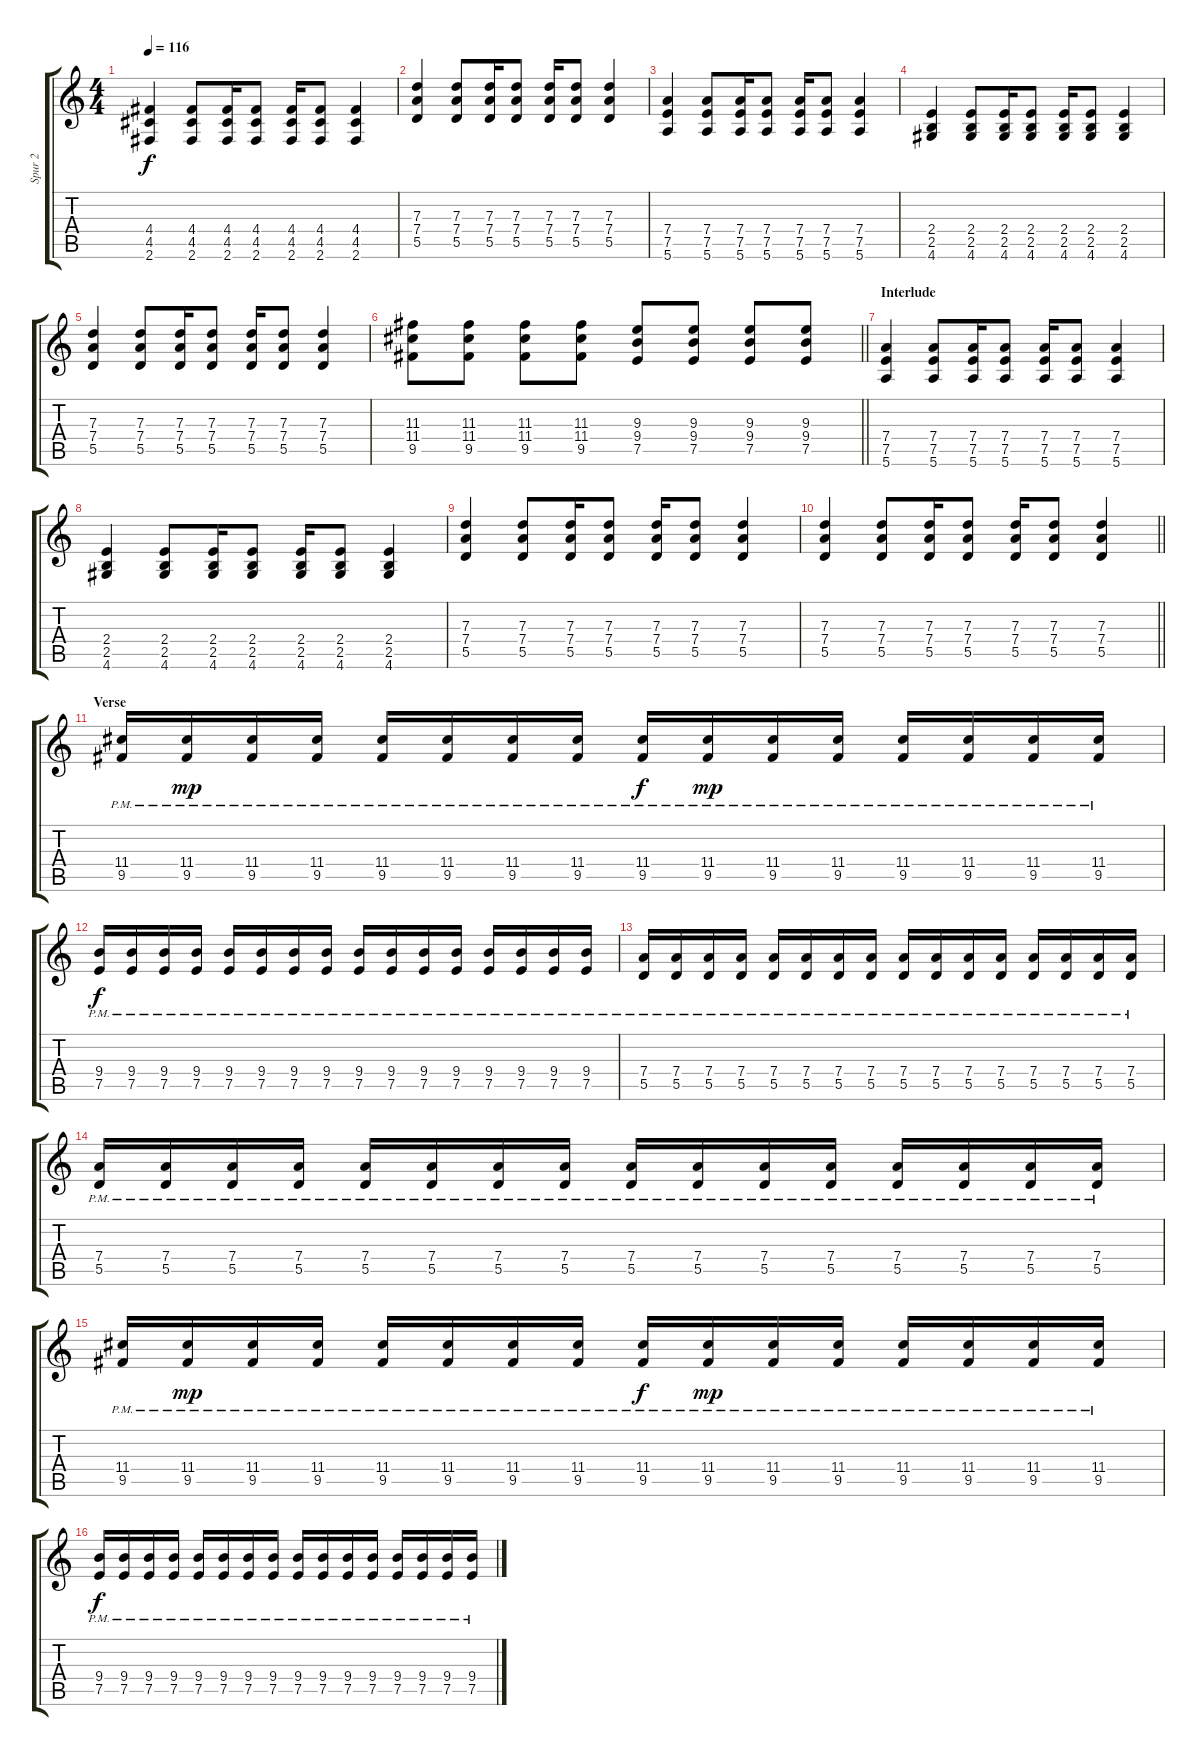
\track ("Spur 2" "Spur 2") {instrument overdrivenguitar}
\staff {score tabs}
\tuning (E4 B3 G3 D3 A2 E2) {hide}
\ts (4 4)
\tempo 116
\clef g2
\ks c
(4.4 4.5 2.6).4{dy f} (4.4 4.5 2.6).8 (4.4 4.5 2.6).16 (4.4 4.5 2.6).8 (4.4 4.5 2.6).16 (4.4 4.5 2.6).8 (4.4 4.5 2.6).4 |
(7.3 7.4 5.5).4 (7.3 7.4 5.5).8 (7.3 7.4 5.5).16 (7.3 7.4 5.5).8 (7.3 7.4 5.5).16 (7.3 7.4 5.5).8 (7.3 7.4 5.5).4 |
(7.4 7.5 5.6).4 (7.4 7.5 5.6).8 (7.4 7.5 5.6).16 (7.4 7.5 5.6).8 (7.4 7.5 5.6).16 (7.4 7.5 5.6).8 (7.4 7.5 5.6).4 |
(2.4 2.5 4.6).4 (2.4 2.5 4.6).8 (2.4 2.5 4.6).16 (2.4 2.5 4.6).8 (2.4 2.5 4.6).16 (2.4 2.5 4.6).8 (2.4 2.5 4.6).4 |
(7.3 7.4 5.5).4 (7.3 7.4 5.5).8 (7.3 7.4 5.5).16 (7.3 7.4 5.5).8 (7.3 7.4 5.5).16 (7.3 7.4 5.5).8 (7.3 7.4 5.5).4 |
\barLineRight lightlight
(11.3 11.4 9.5).8 (11.3 11.4 9.5).8 (11.3 11.4 9.5).8 (11.3 11.4 9.5).8 (9.3 9.4 7.5).8 (9.3 9.4 7.5).8 (9.3 9.4 7.5).8 (9.3 9.4 7.5).8 |
\section ("" "Interlude")
(7.4 7.5 5.6).4 (7.4 7.5 5.6).8 (7.4 7.5 5.6).16 (7.4 7.5 5.6).8 (7.4 7.5 5.6).16 (7.4 7.5 5.6).8 (7.4 7.5 5.6).4 |
(2.4 2.5 4.6).4 (2.4 2.5 4.6).8 (2.4 2.5 4.6).16 (2.4 2.5 4.6).8 (2.4 2.5 4.6).16 (2.4 2.5 4.6).8 (2.4 2.5 4.6).4 |
(7.3 7.4 5.5).4 (7.3 7.4 5.5).8 (7.3 7.4 5.5).16 (7.3 7.4 5.5).8 (7.3 7.4 5.5).16 (7.3 7.4 5.5).8 (7.3 7.4 5.5).4 |
\barLineRight lightlight
(7.3 7.4 5.5).4 (7.3 7.4 5.5).8 (7.3 7.4 5.5).16 (7.3 7.4 5.5).8 (7.3 7.4 5.5).16 (7.3 7.4 5.5).8 (7.3 7.4 5.5).4 |
\section ("" "Verse")
(11.4{pm} 9.5{pm}).16 (11.4 9.5{pm}).16{dy mp} (11.4 9.5{pm}).16 (11.4 9.5{pm}).16 (11.4 9.5{pm}).16 (11.4 9.5{pm}).16 (11.4 9.5{pm}).16 (11.4 9.5{pm}).16 (11.4{pm} 9.5{pm}).16{dy f} (11.4 9.5{pm}).16{dy mp} (11.4 9.5{pm}).16 (11.4 9.5{pm}).16 (11.4 9.5{pm}).16 (11.4 9.5{pm}).16 (11.4 9.5{pm}).16 (11.4 9.5{pm}).16 |
(9.4{pm} 7.5{pm}).16{dy f} (9.4{pm} 7.5{pm}).16 (9.4{pm} 7.5{pm}).16 (9.4{pm} 7.5{pm}).16 (9.4{pm} 7.5{pm}).16 (9.4{pm} 7.5{pm}).16 (9.4{pm} 7.5{pm}).16 (9.4{pm} 7.5{pm}).16 (9.4{pm} 7.5{pm}).16 (9.4{pm} 7.5{pm}).16 (9.4{pm} 7.5{pm}).16 (9.4{pm} 7.5{pm}).16 (9.4{pm} 7.5{pm}).16 (9.4{pm} 7.5{pm}).16 (9.4{pm} 7.5{pm}).16 (9.4{pm} 7.5{pm}).16 |
(7.4{pm} 5.5{pm}).16 (7.4{pm} 5.5{pm}).16 (7.4{pm} 5.5{pm}).16 (7.4{pm} 5.5{pm}).16 (7.4{pm} 5.5{pm}).16 (7.4{pm} 5.5{pm}).16 (7.4{pm} 5.5{pm}).16 (7.4{pm} 5.5{pm}).16 (7.4{pm} 5.5{pm}).16 (7.4{pm} 5.5{pm}).16 (7.4{pm} 5.5{pm}).16 (7.4{pm} 5.5{pm}).16 (7.4{pm} 5.5{pm}).16 (7.4{pm} 5.5{pm}).16 (7.4{pm} 5.5{pm}).16 (7.4{pm} 5.5{pm}).16 |
(7.4{pm} 5.5{pm}).16 (7.4{pm} 5.5{pm}).16 (7.4{pm} 5.5{pm}).16 (7.4{pm} 5.5{pm}).16 (7.4{pm} 5.5{pm}).16 (7.4{pm} 5.5{pm}).16 (7.4{pm} 5.5{pm}).16 (7.4{pm} 5.5{pm}).16 (7.4{pm} 5.5{pm}).16 (7.4{pm} 5.5{pm}).16 (7.4{pm} 5.5{pm}).16 (7.4{pm} 5.5{pm}).16 (7.4{pm} 5.5{pm}).16 (7.4{pm} 5.5{pm}).16 (7.4{pm} 5.5{pm}).16 (7.4{pm} 5.5{pm}).16 |
(11.4{pm} 9.5{pm}).16 (11.4 9.5{pm}).16{dy mp} (11.4 9.5{pm}).16 (11.4 9.5{pm}).16 (11.4 9.5{pm}).16 (11.4 9.5{pm}).16 (11.4 9.5{pm}).16 (11.4 9.5{pm}).16 (11.4{pm} 9.5{pm}).16{dy f} (11.4 9.5{pm}).16{dy mp} (11.4 9.5{pm}).16 (11.4 9.5{pm}).16 (11.4 9.5{pm}).16 (11.4 9.5{pm}).16 (11.4 9.5{pm}).16 (11.4 9.5{pm}).16 |
(9.4{pm} 7.5{pm}).16{dy f} (9.4{pm} 7.5{pm}).16 (9.4{pm} 7.5{pm}).16 (9.4{pm} 7.5{pm}).16 (9.4{pm} 7.5{pm}).16 (9.4{pm} 7.5{pm}).16 (9.4{pm} 7.5{pm}).16 (9.4{pm} 7.5{pm}).16 (9.4{pm} 7.5{pm}).16 (9.4{pm} 7.5{pm}).16 (9.4{pm} 7.5{pm}).16 (9.4{pm} 7.5{pm}).16 (9.4{pm} 7.5{pm}).16 (9.4{pm} 7.5{pm}).16 (9.4{pm} 7.5{pm}).16 (9.4{pm} 7.5{pm}).16
